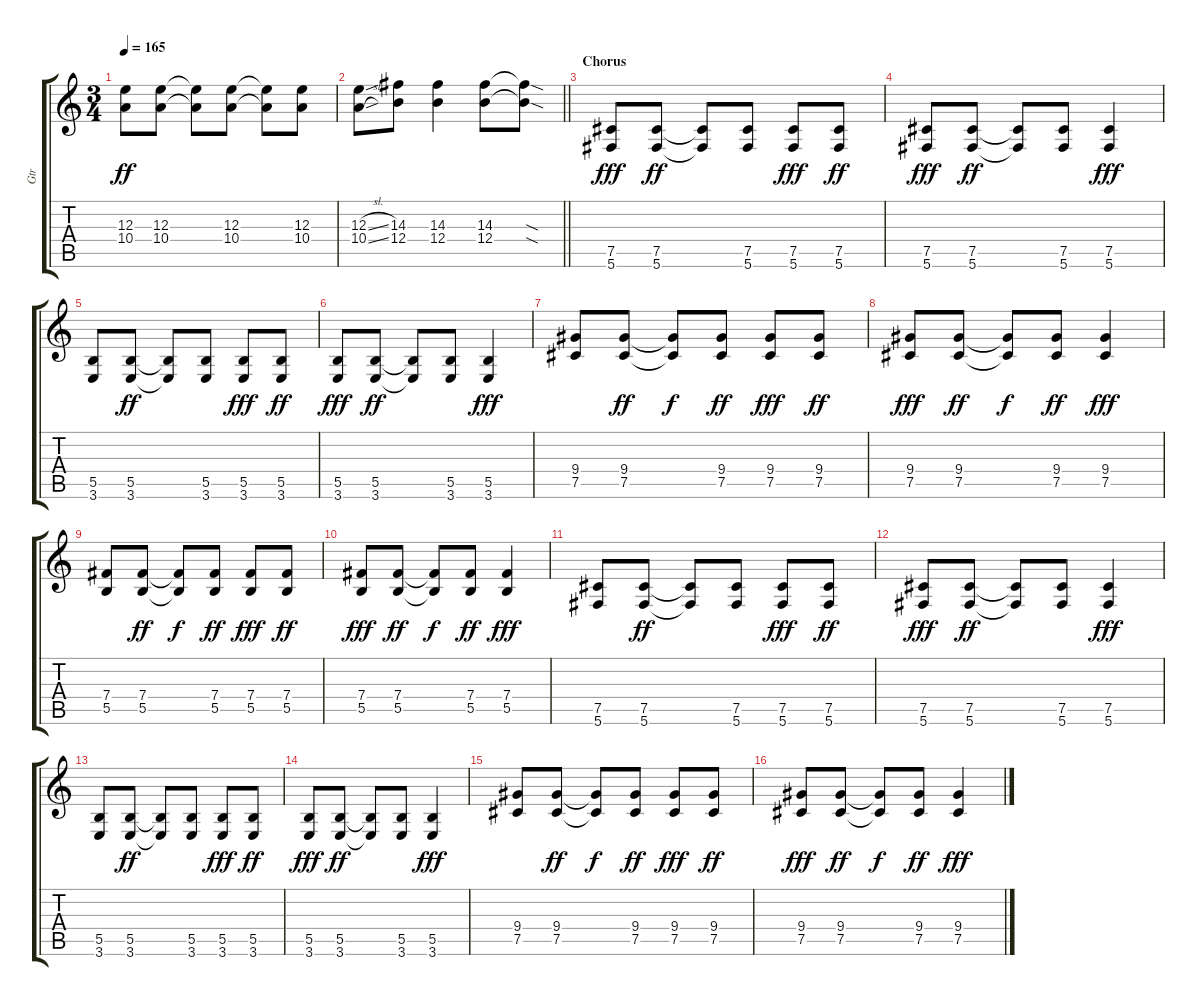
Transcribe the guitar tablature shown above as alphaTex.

\track ("Gtr" "Gtr") {instrument overdrivenguitar}
\staff {score tabs}
\tuning (Db4 Ab3 E3 B2 Gb2 Db2) {hide}
\ts (3 4)
\tempo 165
\clef g2
\ks c
(12.3 10.4).8{dy ff} (12.3 10.4).8 (12.3{t} 10.4{t}).8 (12.3 10.4).8 (12.3{t} 10.4{t}).8 (12.3 10.4).8 |
\barLineRight lightlight
(12.3{sl} 10.4{sl}).8 (14.3 12.4).8 (14.3 12.4).4 (14.3 12.4).8 (14.3{sod t} 12.4{sod t}).8 |
\section ("" "Chorus")
(7.5 5.6).8{dy fff} (7.5 5.6).8{dy ff} (7.5{t} 5.6{t}).8 (7.5 5.6).8 (7.5 5.6).8{dy fff} (7.5 5.6).8{dy ff} |
(7.5 5.6).8{dy fff} (7.5 5.6).8{dy ff} (7.5{t} 5.6{t}).8 (7.5 5.6).8 (7.5 5.6).4{dy fff} |
(5.5 3.6).8 (5.5 3.6).8{dy ff} (5.5{t} 3.6{t}).8 (5.5 3.6).8 (5.5 3.6).8{dy fff} (5.5 3.6).8{dy ff} |
(5.5 3.6).8{dy fff} (5.5 3.6).8{dy ff} (5.5{t} 3.6{t}).8 (5.5 3.6).8 (5.5 3.6).4{dy fff} |
(9.4 7.5).8 (9.4 7.5).8{dy ff} (9.4{t} 7.5{t}).8{dy f} (9.4 7.5).8{dy ff} (9.4 7.5).8{dy fff} (9.4 7.5).8{dy ff} |
(9.4 7.5).8{dy fff} (9.4 7.5).8{dy ff} (9.4{t} 7.5{t}).8{dy f} (9.4 7.5).8{dy ff} (9.4 7.5).4{dy fff} |
(7.4 5.5).8 (7.4 5.5).8{dy ff} (7.4{t} 5.5{t}).8{dy f} (7.4 5.5).8{dy ff} (7.4 5.5).8{dy fff} (7.4 5.5).8{dy ff} |
(7.4 5.5).8{dy fff} (7.4 5.5).8{dy ff} (7.4{t} 5.5{t}).8{dy f} (7.4 5.5).8{dy ff} (7.4 5.5).4{dy fff} |
(7.5 5.6).8 (7.5 5.6).8{dy ff} (7.5{t} 5.6{t}).8 (7.5 5.6).8 (7.5 5.6).8{dy fff} (7.5 5.6).8{dy ff} |
(7.5 5.6).8{dy fff} (7.5 5.6).8{dy ff} (7.5{t} 5.6{t}).8 (7.5 5.6).8 (7.5 5.6).4{dy fff} |
(5.5 3.6).8 (5.5 3.6).8{dy ff} (5.5{t} 3.6{t}).8 (5.5 3.6).8 (5.5 3.6).8{dy fff} (5.5 3.6).8{dy ff} |
(5.5 3.6).8{dy fff} (5.5 3.6).8{dy ff} (5.5{t} 3.6{t}).8 (5.5 3.6).8 (5.5 3.6).4{dy fff} |
(9.4 7.5).8 (9.4 7.5).8{dy ff} (9.4{t} 7.5{t}).8{dy f} (9.4 7.5).8{dy ff} (9.4 7.5).8{dy fff} (9.4 7.5).8{dy ff} |
(9.4 7.5).8{dy fff} (9.4 7.5).8{dy ff} (9.4{t} 7.5{t}).8{dy f} (9.4 7.5).8{dy ff} (9.4 7.5).4{dy fff}
